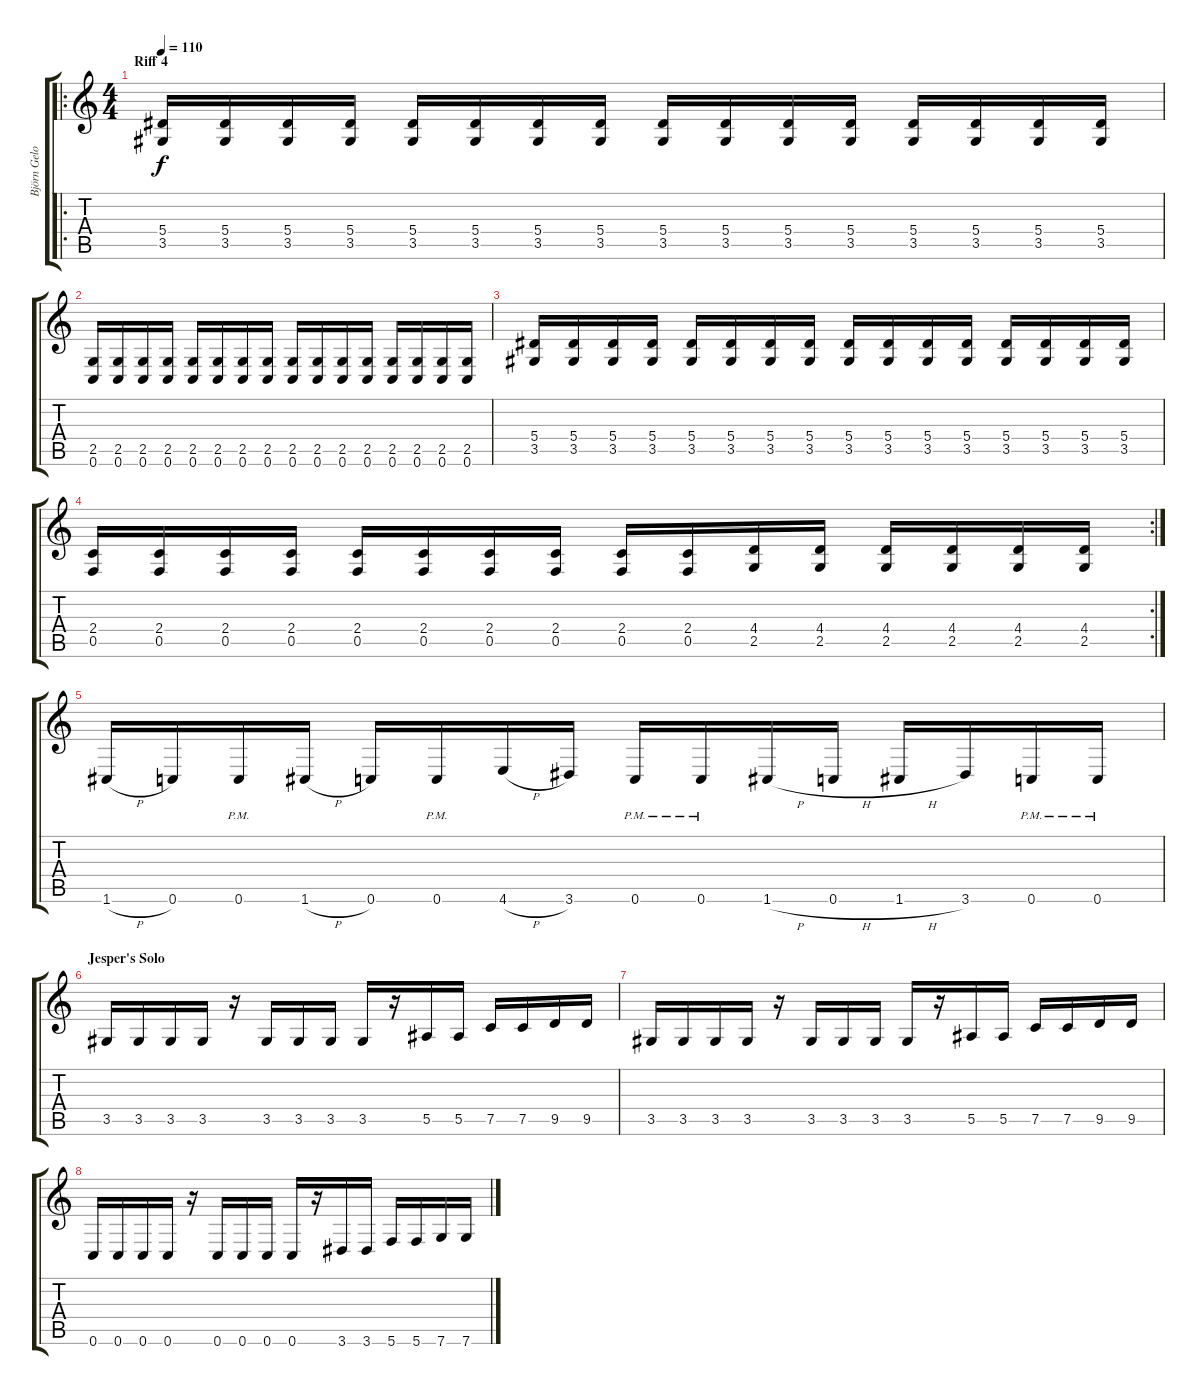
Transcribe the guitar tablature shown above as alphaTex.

\track ("Björn Gelotte" "Björn Gelo") {instrument distortionguitar}
\staff {score tabs}
\tuning (C4 G3 Eb3 Bb2 F2 C2) {hide}
\ro
\ts (4 4)
\section ("" "Riff 4")
\tempo 110
\clef g2
\ks c
(5.4 3.5).16{dy f} (5.4 3.5).16 (5.4 3.5).16 (5.4 3.5).16 (5.4 3.5).16 (5.4 3.5).16 (5.4 3.5).16 (5.4 3.5).16 (5.4 3.5).16 (5.4 3.5).16 (5.4 3.5).16 (5.4 3.5).16 (5.4 3.5).16 (5.4 3.5).16 (5.4 3.5).16 (5.4 3.5).16 |
(2.5 0.6).16 (2.5 0.6).16 (2.5 0.6).16 (2.5 0.6).16 (2.5 0.6).16 (2.5 0.6).16 (2.5 0.6).16 (2.5 0.6).16 (2.5 0.6).16 (2.5 0.6).16 (2.5 0.6).16 (2.5 0.6).16 (2.5 0.6).16 (2.5 0.6).16 (2.5 0.6).16 (2.5 0.6).16 |
(5.4 3.5).16 (5.4 3.5).16 (5.4 3.5).16 (5.4 3.5).16 (5.4 3.5).16 (5.4 3.5).16 (5.4 3.5).16 (5.4 3.5).16 (5.4 3.5).16 (5.4 3.5).16 (5.4 3.5).16 (5.4 3.5).16 (5.4 3.5).16 (5.4 3.5).16 (5.4 3.5).16 (5.4 3.5).16 |
\rc 2
(2.4 0.5).16 (2.4 0.5).16 (2.4 0.5).16 (2.4 0.5).16 (2.4 0.5).16 (2.4 0.5).16 (2.4 0.5).16 (2.4 0.5).16 (2.4 0.5).16 (2.4 0.5).16 (4.4 2.5).16 (4.4 2.5).16 (4.4 2.5).16 (4.4 2.5).16 (4.4 2.5).16 (4.4 2.5).16 |
\section ("" "")
1.6{h}.16 0.6.16 0.6{pm}.16 1.6{h}.16 0.6.16 0.6{pm}.16 4.6{h}.16 3.6.16 0.6{pm}.16 0.6{pm}.16 1.6{h}.16 0.6{h}.16 1.6{h}.16 3.6.16 0.6{pm}.16 0.6{pm}.16 |
\section ("" "Jesper's Solo")
3.5.16 3.5.16 3.5.16 3.5.16 r.16 3.5.16 3.5.16 3.5.16 3.5.16 r.16 5.5.16 5.5.16 7.5.16 7.5.16 9.5.16 9.5.16 |
3.5.16 3.5.16 3.5.16 3.5.16 r.16 3.5.16 3.5.16 3.5.16 3.5.16 r.16 5.5.16 5.5.16 7.5.16 7.5.16 9.5.16 9.5.16 |
0.6.16 0.6.16 0.6.16 0.6.16 r.16 0.6.16 0.6.16 0.6.16 0.6.16 r.16 3.6.16 3.6.16 5.6.16 5.6.16 7.6.16 7.6.16
